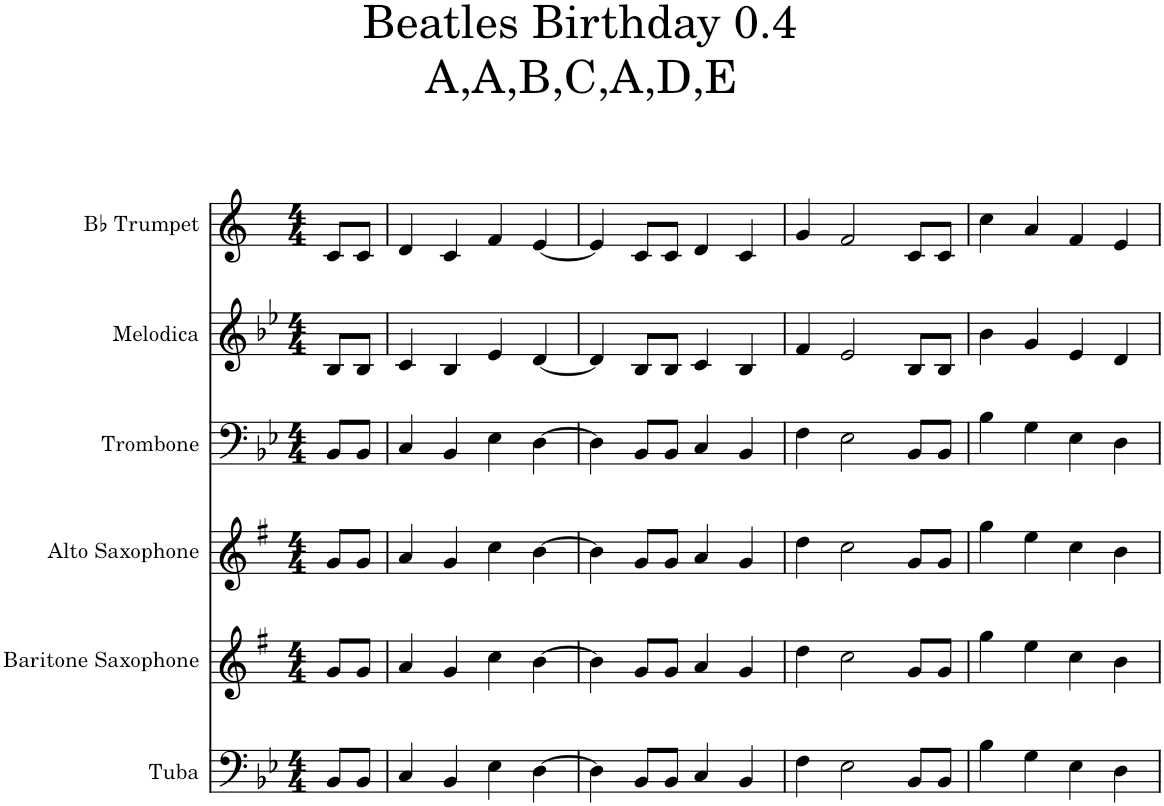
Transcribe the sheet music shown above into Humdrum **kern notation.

**kern	**kern	**kern	**kern	**kern	**kern
*part6	*part5	*part4	*part3	*part2	*part1
*staff6	*staff5	*staff4	*staff3	*staff2	*staff1
*I"Tuba	*I"Baritone Saxophone	*I"Alto Saxophone	*I"Trombone	*I"Melodica	*I"Bb Trumpet
*I'Tba.	*I'Bar. Sax.	*I'A. Sax.	*I'Tbn.	*I'Mel.	*I'Bb Tpt.
*clefF4	*clefG2	*clefG2	*clefF4	*clefG2	*clefG2
*	*Trd12c21	*Trd5c9	*	*	*Trd1c2
*k[b-e-]	*k[f#]	*k[f#]	*k[b-e-]	*k[b-e-]	*k[]
*M4/4	*M4/4	*M4/4	*M4/4	*M4/4	*M4/4
=1	=1	=1	=1	=1	=1
8BB-/L	8g/L	8g/L	8BB-/L	8B-/L	8c/L
8BB-/J	8g/J	8g/J	8BB-/J	8B-/J	8c/J
=2	=2	=2	=2	=2	=2
4C/	4a/	4a/	4C/	4c/	4d/
4BB-/	4g/	4g/	4BB-/	4B-/	4c/
4E-\	4cc\	4cc\	4E-\	4e-/	4f/
[4D\	[4b\	[4b\	[4D\	[4d/	[4e/
=3	=3	=3	=3	=3	=3
4D\]	4b\]	4b\]	4D\]	4d/]	4e/]
8BB-/L	8g/L	8g/L	8BB-/L	8B-/L	8c/L
8BB-/J	8g/J	8g/J	8BB-/J	8B-/J	8c/J
4C/	4a/	4a/	4C/	4c/	4d/
4BB-/	4g/	4g/	4BB-/	4B-/	4c/
=4	=4	=4	=4	=4	=4
4F\	4dd\	4dd\	4F\	4f/	4g/
2E-\	2cc\	2cc\	2E-\	2e-/	2f/
8BB-/L	8g/L	8g/L	8BB-/L	8B-/L	8c/L
8BB-/J	8g/J	8g/J	8BB-/J	8B-/J	8c/J
=5	=5	=5	=5	=5	=5
4B-\	4gg\	4gg\	4B-\	4b-\	4cc\
4G\	4ee\	4ee\	4G\	4g/	4a/
4E-\	4cc\	4cc\	4E-\	4e-/	4f/
4D\	4b\	4b\	4D\	4d/	4e/
=	=	=	=	=	=
*-	*-	*-	*-	*-	*-
